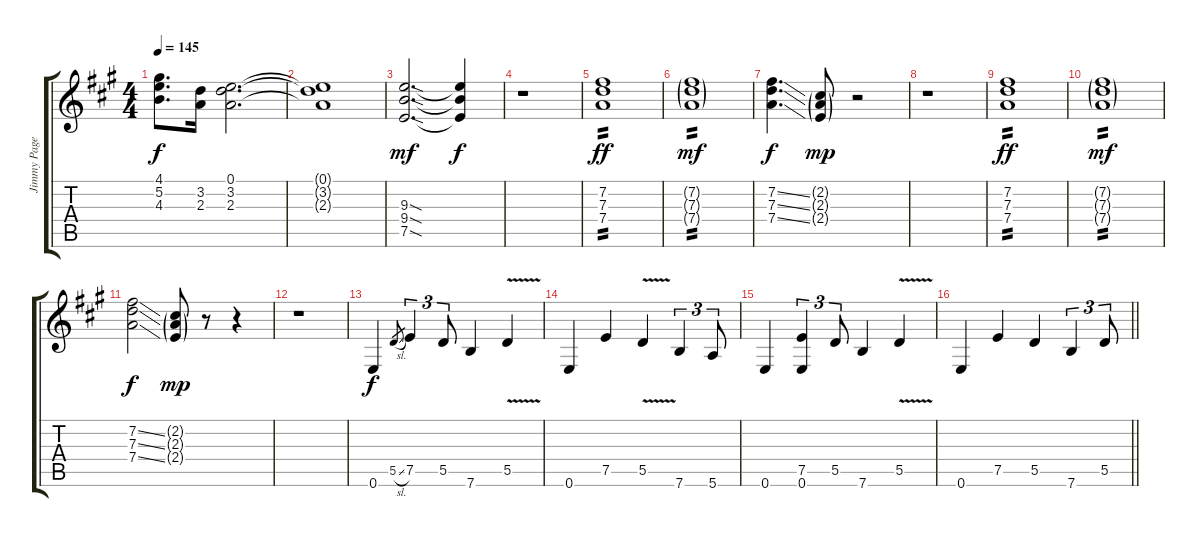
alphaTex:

\track ("Jimmy Page - Guitar" "Jimmy Page") {instrument overdrivenguitar}
\staff {score tabs}
\tuning (E4 B3 G3 D3 A2 E2) {hide}
\ts (4 4)
\tempo 145
\clef g2
\ks a
(4.1 5.2 4.3).8{d dy f} (3.2 2.3).16 (0.1 3.2 2.3).2{d} |
(0.1{t} 3.2{t} 2.3{t}).1 |
(9.3{sod} 9.4{sod} 7.5{sod}).2{d dy mf} (9.3{t} 9.4{t} 7.5{t}).4{dy f} |
r.1 |
(7.2 7.3 7.4).1{tp 2 dy ff} |
(7.2{g} 7.3{g} 7.4{g}).1{tp 2 dy mf} |
(7.2{ss} 7.3{ss} 7.4{ss}).4{d dy f} (2.2{g} 2.3{g} 2.4{g}).8{dy mp} r.2 |
r.1 |
(7.2 7.3 7.4).1{tp 2 dy ff} |
(7.2{g} 7.3{g} 7.4{g}).1{tp 2 dy mf} |
(7.2{ss} 7.3{ss} 7.4{ss}).2{dy f} (2.2{g} 2.3{g} 2.4{g}).8{dy mp} r.8 r.4 |
r.1 |
0.6.4{dy f} 5.5{sl}.8{gr} 7.5.4{tu (3 2)} 5.5.8{tu (3 2)} 7.6.4 5.5{v}.4 |
0.6.4 7.5.4 5.5{v}.4 7.6.4{tu (3 2)} 5.6.8{tu (3 2)} |
0.6.4 (7.5 0.6).4{tu (3 2)} 5.5.8{tu (3 2)} 7.6.4 5.5{v}.4 |
\barLineRight lightlight
0.6.4 7.5.4 5.5.4 7.6.4{tu (3 2)} 5.5.8{tu (3 2)}
